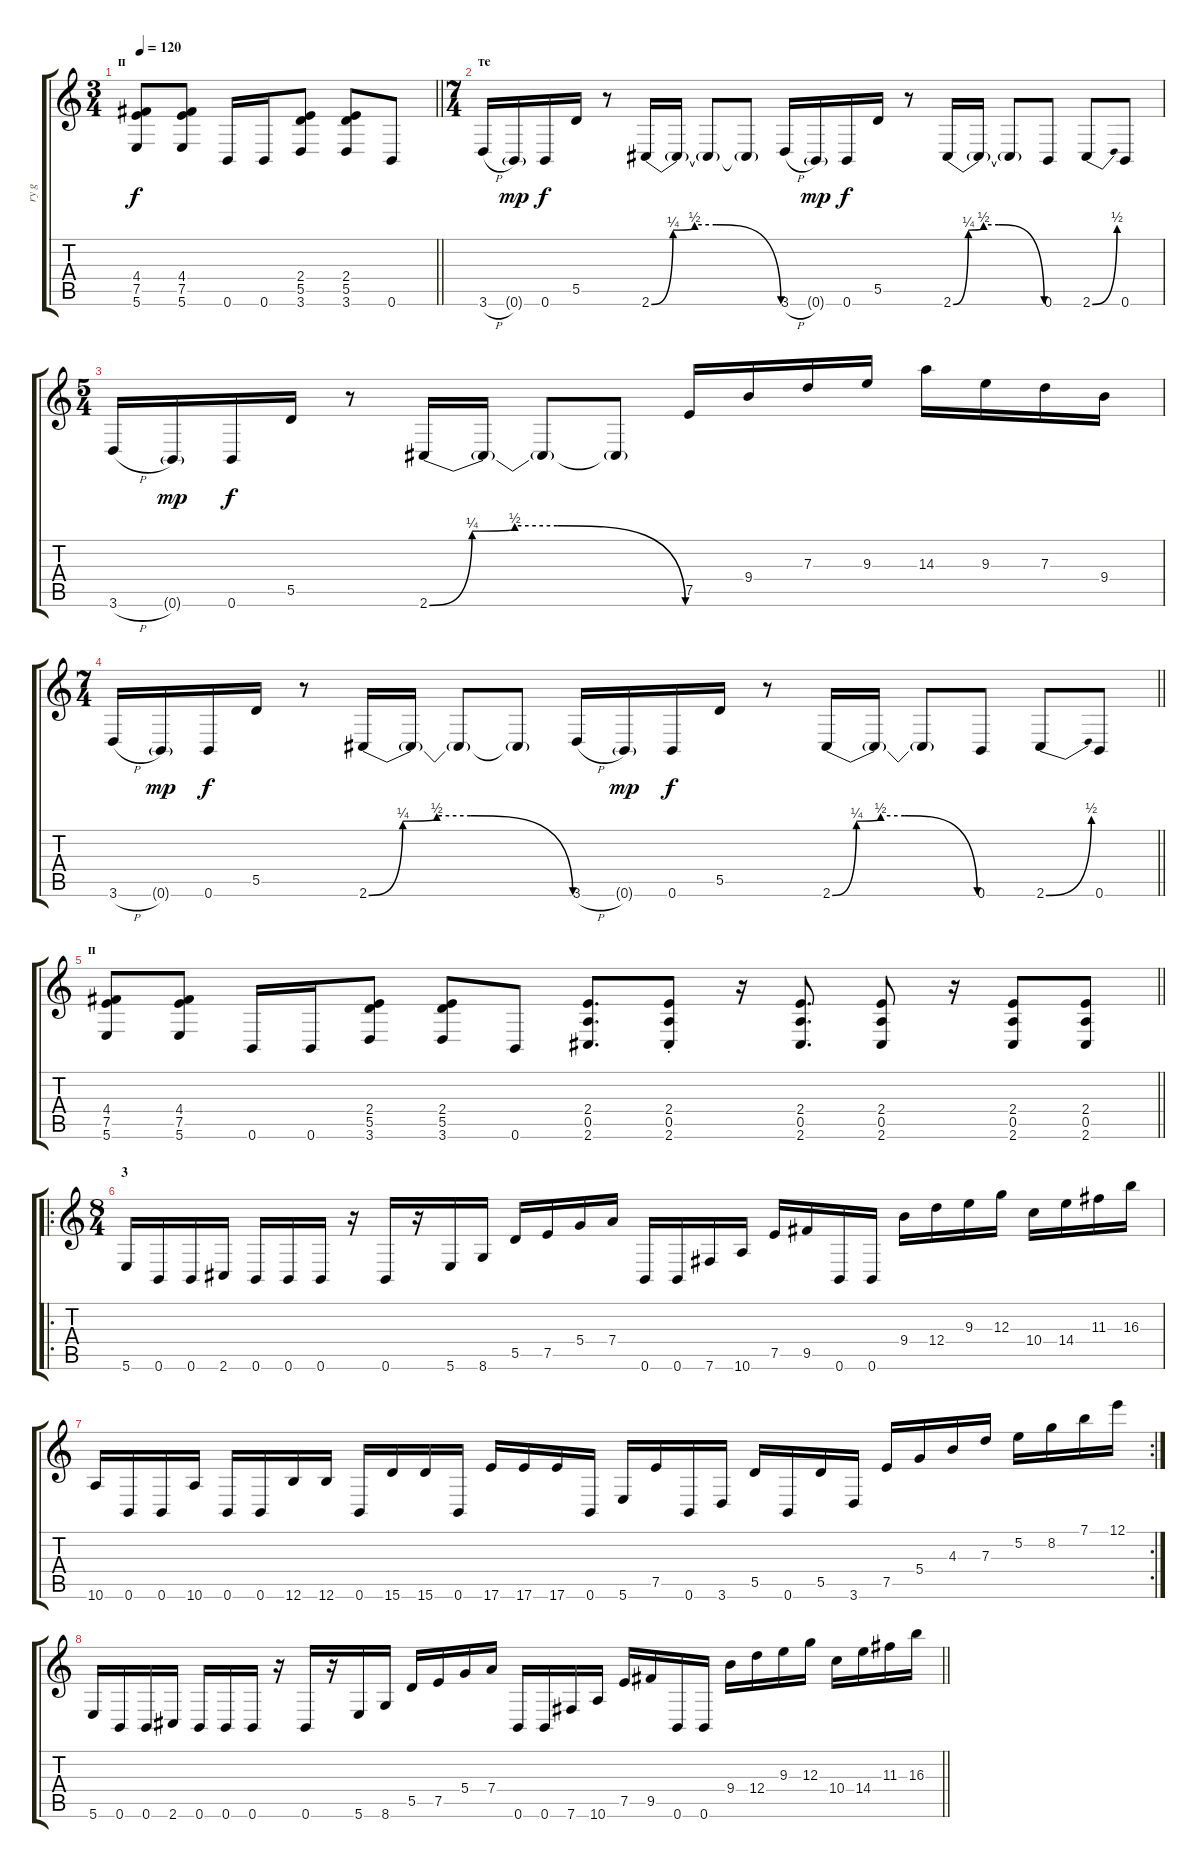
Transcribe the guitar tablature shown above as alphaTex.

\track ("ry g" "ry g") {instrument overdrivenguitar}
\staff {score tabs}
\tuning (E4 B3 G3 D3 A2 B1) {hide}
\ts (3 4)
\section ("" "п")
\tempo 120
\clef g2
\barLineRight lightlight
\ks c
(4.4 7.5 5.6).8{dy f} (4.4 7.5 5.6).8 0.6.16 0.6.16 (2.4 5.5 3.6).8 (2.4 5.5 3.6).8 0.6.8 |
\ts (7 4)
\section ("" "те")
3.6{h}.16 0.6{g}.16{dy mp} 0.6.16{dy f} 5.5.16 r.8 2.6{be (custom 0 0 10 1 20 2 30 2 60 0)}.16 2.6{t}.16 2.6{t}.8 2.6{t}.8 3.6{h}.16 0.6{g}.16{dy mp} 0.6.16{dy f} 5.5.16 r.8 2.6{be (custom 0 0 10 1 20 2 30 2 60 0)}.16 2.6{t}.16 2.6{t}.8 0.6.8 2.6{be (bend 0 0 60 2)}.8 0.6.8 |
\ts (5 4)
3.6{h}.16 0.6{g}.16{dy mp} 0.6.16{dy f} 5.5.16 r.8 2.6{be (custom 0 0 10 1 20 2 30 2 60 0)}.16 2.6{t}.16 2.6{t}.8 2.6{t}.8 7.5.16 9.4.16 7.3.16 9.3.16 14.3.16 9.3.16 7.3.16 9.4.16 |
\ts (7 4)
\barLineRight lightlight
3.6{h}.16 0.6{g}.16{dy mp} 0.6.16{dy f} 5.5.16 r.8 2.6{be (custom 0 0 10 1 20 2 30 2 60 0)}.16 2.6{t}.16 2.6{t}.8 2.6{t}.8 3.6{h}.16 0.6{g}.16{dy mp} 0.6.16{dy f} 5.5.16 r.8 2.6{be (custom 0 0 10 1 20 2 30 2 60 0)}.16 2.6{t}.16 2.6{t}.8 0.6.8 2.6{be (bend 0 0 60 2)}.8 0.6.8 |
\section ("" "п")
\barLineRight lightlight
(4.4 7.5 5.6).8 (4.4 7.5 5.6).8 0.6.16 0.6.16 (2.4 5.5 3.6).8 (2.4 5.5 3.6).8 0.6.8 (2.4 0.5 2.6).8{d} (2.4{st} 0.5 2.6).8 r.16 (2.4 0.5 2.6).8{d} (2.4 0.5 2.6).8 r.16 (2.4 0.5 2.6).8 (2.4 0.5 2.6).8 |
\ro
\ts (8 4)
\section ("" "3")
5.6.16 0.6.16 0.6.16 2.6.16 0.6.16 0.6.16 0.6.16 r.16 0.6.16 r.16 5.6.16 8.6.16 5.5.16 7.5.16 5.4.16 7.4.16 0.6.16 0.6.16 7.6.16 10.6.16 7.5.16 9.5.16 0.6.16 0.6.16 9.4.16 12.4.16 9.3.16 12.3.16 10.4.16 14.4.16 11.3.16 16.3.16 |
\rc 2
10.6.16 0.6.16 0.6.16 10.6.16 0.6.16 0.6.16 12.6.16 12.6.16 0.6.16 15.6.16 15.6.16 0.6.16 17.6.16 17.6.16 17.6.16 0.6.16 5.6.16 7.5.16 0.6.16 3.6.16 5.5.16 0.6.16 5.5.16 3.6.16 7.5.16 5.4.16 4.3.16 7.3.16 5.2.16 8.2.16 7.1.16 12.1.16 |
\barLineRight lightlight
5.6.16 0.6.16 0.6.16 2.6.16 0.6.16 0.6.16 0.6.16 r.16 0.6.16 r.16 5.6.16 8.6.16 5.5.16 7.5.16 5.4.16 7.4.16 0.6.16 0.6.16 7.6.16 10.6.16 7.5.16 9.5.16 0.6.16 0.6.16 9.4.16 12.4.16 9.3.16 12.3.16 10.4.16 14.4.16 11.3.16 16.3.16
